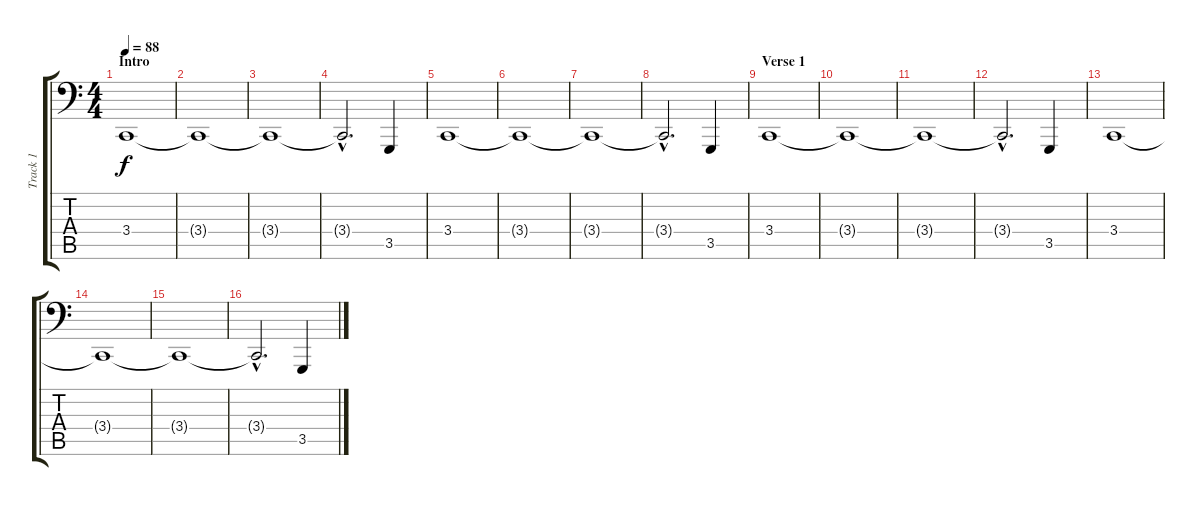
\track ("Track 1" "Track 1") {instrument brightacousticpiano}
\staff {score tabs}
\tuning (C3 G2 D2 A1 E1 B0) {hide}
\ts (4 4)
\section ("" "Intro")
\tempo 88
\clef f4
\ks c
3.4.1{dy f instrument brightacousticpiano} |
3.4{t}.1 |
3.4{t}.1 |
3.4{hac t}.2{d} 3.5.4 |
3.4.1 |
3.4{t}.1 |
3.4{t}.1 |
3.4{hac t}.2{d} 3.5.4 |
\section ("" "Verse 1")
3.4.1 |
3.4{t}.1 |
3.4{t}.1 |
3.4{hac t}.2{d} 3.5.4 |
3.4.1 |
3.4{t}.1 |
3.4{t}.1 |
3.4{hac t}.2{d} 3.5.4
